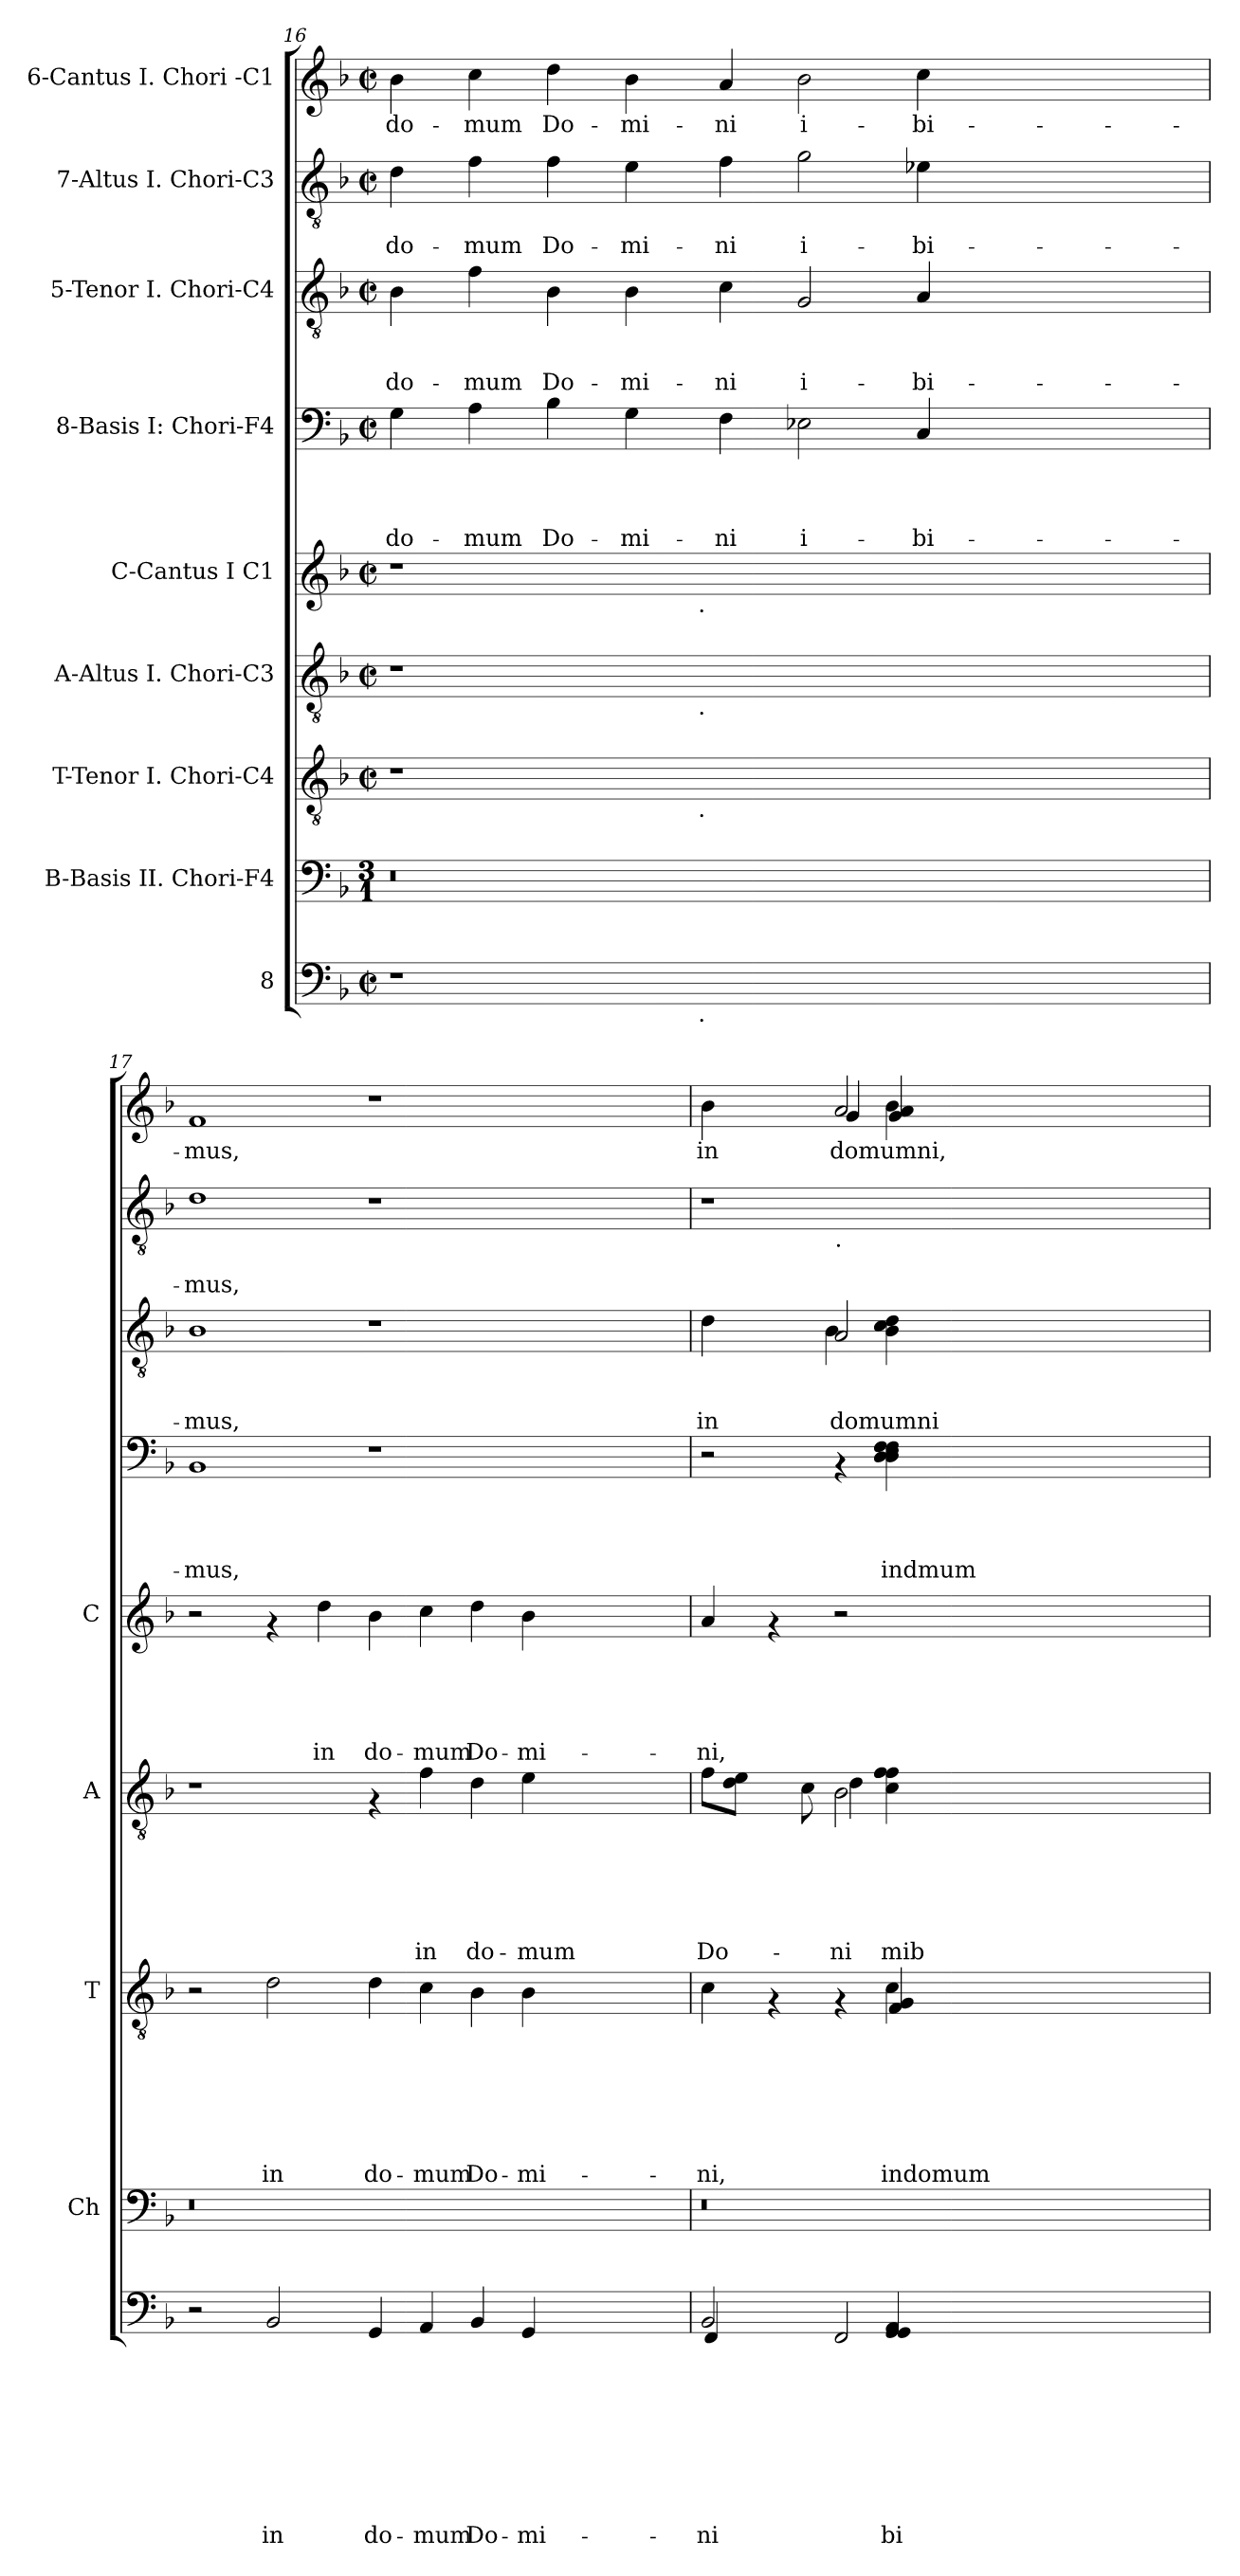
**kern	**text	**text	**text	**text	**text	**text	**text	**text	**text	**kern	**kern	**text	**text	**text	**text	**text	**text	**text	**kern	**text	**text	**text	**text	**text	**text	**kern	**text	**text	**text	**text	**text	**kern	**text	**text	**text	**text	**kern	**text	**text	**text	**kern	**text	**text	**kern	**text
*part9	*part9	*part9	*part9	*part9	*part9	*part9	*part9	*part9	*part9	*part8	*part7	*part7	*part7	*part7	*part7	*part7	*part7	*part7	*part6	*part6	*part6	*part6	*part6	*part6	*part6	*part5	*part5	*part5	*part5	*part5	*part5	*part4	*part4	*part4	*part4	*part4	*part3	*part3	*part3	*part3	*part2	*part2	*part2	*part1	*part1
*staff9	*staff9	*staff9	*staff9	*staff9	*staff9	*staff9	*staff9	*staff9	*staff9	*staff8	*staff7	*staff7	*staff7	*staff7	*staff7	*staff7	*staff7	*staff7	*staff6	*staff6	*staff6	*staff6	*staff6	*staff6	*staff6	*staff5	*staff5	*staff5	*staff5	*staff5	*staff5	*staff4	*staff4	*staff4	*staff4	*staff4	*staff3	*staff3	*staff3	*staff3	*staff2	*staff2	*staff2	*staff1	*staff1
*I"8	*	*	*	*	*	*	*	*	*	*I"B-Basis II. Chori-F4	*I"T-Tenor I. Chori-C4	*	*	*	*	*	*	*	*I"A-Altus I. Chori-C3	*	*	*	*	*	*	*I"C-Cantus I C1	*	*	*	*	*	*I"8-Basis I: Chori-F4	*	*	*	*	*I"5-Tenor I. Chori-C4	*	*	*	*I"7-Altus I. Chori-C3	*	*	*I"6-Cantus I. Chori -C1	*
*	*	*	*	*	*	*	*	*	*	*I'Ch	*I'T	*	*	*	*	*	*	*	*I'A	*	*	*	*	*	*	*I'C	*	*	*	*	*	*	*	*	*	*	*	*	*	*	*	*	*	*	*
*clefF4	*	*	*	*	*	*	*	*	*	*clefF4	*clefGv2	*	*	*	*	*	*	*	*clefGv2	*	*	*	*	*	*	*clefG2	*	*	*	*	*	*clefF4	*	*	*	*	*clefGv2	*	*	*	*clefGv2	*	*	*clefG2	*
*k[b-]	*	*	*	*	*	*	*	*	*	*k[b-]	*k[b-]	*	*	*	*	*	*	*	*k[b-]	*	*	*	*	*	*	*k[b-]	*	*	*	*	*	*k[b-]	*	*	*	*	*k[b-]	*	*	*	*k[b-]	*	*	*k[b-]	*
*F:	*	*	*	*	*	*	*	*	*	*F:	*F:	*	*	*	*	*	*	*	*F:	*	*	*	*	*	*	*F:	*	*	*	*	*	*F:	*	*	*	*	*F:	*	*	*	*F:	*	*	*F:	*
*M2/2	*	*	*	*	*	*	*	*	*	*M3/1	*M2/2	*	*	*	*	*	*	*	*M2/2	*	*	*	*	*	*	*M2/2	*	*	*	*	*	*M2/2	*	*	*	*	*M2/2	*	*	*	*M2/2	*	*	*M2/2	*
*met(c|)	*	*	*	*	*	*	*	*	*	*	*met(c|)	*	*	*	*	*	*	*	*met(c|)	*	*	*	*	*	*	*met(c|)	*	*	*	*	*	*met(c|)	*	*	*	*	*met(c|)	*	*	*	*met(c|)	*	*	*met(c|)	*
=16	=16	=16	=16	=16	=16	=16	=16	=16	=16	=16	=16	=16	=16	=16	=16	=16	=16	=16	=16	=16	=16	=16	=16	=16	=16	=16	=16	=16	=16	=16	=16	=16	=16	=16	=16	=16	=16	=16	=16	=16	=16	=16	=16	=16	=16
!	!	!	!	!	!	!	!	!	!	!	!	!	!	!	!	!	!	!	!	!	!	!	!	!	!	!	!	!	!	!	!	!	!	!	!	!LO:LY:b	!	!	!	!LO:LY:b	!	!	!LO:LY:b	!	!LO:LY:b
*^	*	*	*	*	*	*	*	*	*	*	*^	*	*	*	*	*	*	*	*^	*	*	*	*	*	*	*^	*	*	*	*	*	*	*	*	*	*	*	*	*	*	*	*	*	*	*
1r	2ryy	.	.	.	.	.	.	.	.	.	0.r	1r	2ryy	.	.	.	.	.	.	.	1r	2ryy	.	.	.	.	.	.	1r	2ryy	.	.	.	.	.	4G\	.	.	.	do-	4B-\	.	.	do-	4d\	.	do-	4b-\	do-
!	!	!	!	!	!	!	!	!	!	!	!	!	!	!	!	!	!	!	!	!	!	!	!	!	!	!	!	!	!	!	!	!	!	!	!	!	!	!	!	!LO:LY:b	!	!	!	!LO:LY:b	!	!	!LO:LY:b	!	!LO:LY:b
.	.	.	.	.	.	.	.	.	.	.	.	.	.	.	.	.	.	.	.	.	.	.	.	.	.	.	.	.	.	.	.	.	.	.	.	4A\	.	.	.	-mum	4f\	.	.	-mum	4f\	.	-mum	4cc\	-mum
!	!	!	!	!	!	!	!	!	!	!	!	!	!	!	!	!	!	!	!	!	!	!	!	!	!	!	!	!	!	!	!	!	!	!	!	!	!	!	!	!LO:LY:b	!	!	!	!LO:LY:b	!	!	!LO:LY:b	!	!LO:LY:b
.	4...ryy	.	.	.	.	.	.	.	.	.	.	.	4...ryy	.	.	.	.	.	.	.	.	4...ryy	.	.	.	.	.	.	.	4...ryy	.	.	.	.	.	4B-\	.	.	.	Do-	4B-\	.	.	Do-	4f\	.	Do-	4dd\	Do-
!	!	!	!	!	!	!	!	!	!	!	!	!	!	!	!	!	!	!	!	!	!	!	!	!	!	!	!	!	!	!	!	!	!	!	!	!	!	!	!	!LO:LY:b	!	!	!	!LO:LY:b	!	!	!LO:LY:b	!	!LO:LY:b
.	.	.	.	.	.	.	.	.	.	.	.	.	.	.	.	.	.	.	.	.	.	.	.	.	.	.	.	.	.	.	.	.	.	.	.	4G\	.	.	.	-mi-	4B-\	.	.	-mi-	4e\	.	-mi-	4b-\	-mi-
!	!	!	!	!	!	!	!	!	!	!	!	!	!	!	!	!	!	!	!	!	!	!	!	!	!	!	!	!	!	!LO:TX:b:t=.	!	!	!	!	!	!	!	!	!	!	!	!	!	!	!	!	!	!	!
!	!	!	!	!	!	!	!	!	!	!	!	!	!	!	!	!	!	!	!	!	!	!LO:TX:b:t=.	!	!	!	!	!	!	!	!	!	!	!	!	!	!	!	!	!	!	!	!	!	!	!	!	!	!	!
!	!	!	!	!	!	!	!	!	!	!	!	!	!LO:TX:b:t=.	!	!	!	!	!	!	!	!	!	!	!	!	!	!	!	!	!	!	!	!	!	!	!	!	!	!	!	!	!	!	!	!	!	!	!	!
!	!LO:TX:b:t=.	!	!	!	!	!	!	!	!	!	!	!	!	!	!	!	!	!	!	!	!	!	!	!	!	!	!	!	!	!	!	!	!	!	!	!	!	!	!	!	!	!	!	!	!	!	!	!	!
.	1ryy	.	.	.	.	.	.	.	.	.	.	.	1ryy	.	.	.	.	.	.	.	.	1ryy	.	.	.	.	.	.	.	1ryy	.	.	.	.	.	.	.	.	.	.	.	.	.	.	.	.	.	.	.
!	!	!	!	!	!	!	!	!	!	!	!	!	!	!	!	!	!	!	!	!	!	!	!	!	!	!	!	!	!	!	!	!	!	!	!	!	!	!	!	!LO:LY:b	!	!	!	!LO:LY:b	!	!	!LO:LY:b	!	!LO:LY:b
0ryy	.	.	.	.	.	.	.	.	.	.	.	0ryy	.	.	.	.	.	.	.	.	0ryy	.	.	.	.	.	.	.	0ryy	.	.	.	.	.	.	4F\	.	.	.	-ni	4c\	.	.	-ni	4f\	.	-ni	4a/	-ni
!	!	!	!	!	!	!	!	!	!	!	!	!	!	!	!	!	!	!	!	!	!	!	!	!	!	!	!	!	!	!	!	!	!	!	!	!	!	!	!	!LO:LY:b	!	!	!	!LO:LY:b	!	!	!LO:LY:b	!	!LO:LY:b
.	.	.	.	.	.	.	.	.	.	.	.	.	.	.	.	.	.	.	.	.	.	.	.	.	.	.	.	.	.	.	.	.	.	.	.	2E-X\	.	.	.	i-	2G/	.	.	i-	2g\	.	i-	2b-\	i-
!	!	!	!	!	!	!	!	!	!	!	!	!	!	!	!	!	!	!	!	!	!	!	!	!	!	!	!	!	!	!	!	!	!	!	!	!	!	!	!	!LO:LY:b	!	!	!	!LO:LY:b	!	!	!LO:LY:b	!	!LO:LY:b
.	.	.	.	.	.	.	.	.	.	.	.	.	.	.	.	.	.	.	.	.	.	.	.	.	.	.	.	.	.	.	.	.	.	.	.	4C/	.	.	.	-bi-	4A/	.	.	-bi-	4e-X\	.	-bi-	4cc\	-bi-
.	1ryy	.	.	.	.	.	.	.	.	.	.	.	1ryy	.	.	.	.	.	.	.	.	1ryy	.	.	.	.	.	.	.	1ryy	.	.	.	.	.	.	.	.	.	.	.	.	.	.	.	.	.	.	.
.	.	.	.	.	.	.	.	.	.	.	.	.	.	.	.	.	.	.	.	.	.	.	.	.	.	.	.	.	.	.	.	.	.	.	.	1ryy	.	.	.	.	1ryy	.	.	.	1ryy	.	.	1ryy	.
.	32ryy	.	.	.	.	.	.	.	.	.	.	.	32ryy	.	.	.	.	.	.	.	.	32ryy	.	.	.	.	.	.	.	32ryy	.	.	.	.	.	.	.	.	.	.	.	.	.	.	.	.	.	.	.
=17	=17	=17	=17	=17	=17	=17	=17	=17	=17	=17	=17	=17	=17	=17	=17	=17	=17	=17	=17	=17	=17	=17	=17	=17	=17	=17	=17	=17	=17	=17	=17	=17	=17	=17	=17	=17	=17	=17	=17	=17	=17	=17	=17	=17	=17	=17	=17	=17	=17
!	!	!	!	!	!	!	!	!	!	!	!	!	!	!	!	!	!	!	!	!	!	!	!	!	!	!	!	!	!	!	!	!	!	!	!	!	!	!	!	!LO:LY:b	!	!	!	!LO:LY:b	!	!	!LO:LY:b	!	!LO:LY:b
*	*	*	*	*	*	*	*	*	*	*	*	*v	*v	*	*	*	*	*	*	*	*	*	*	*	*	*	*	*	*v	*v	*	*	*	*	*	*	*	*	*	*	*	*	*	*	*	*	*	*	*
*v	*v	*	*	*	*	*	*	*	*	*	*	*	*	*	*	*	*	*	*	*v	*v	*	*	*	*	*	*	*	*	*	*	*	*	*	*	*	*	*	*	*	*	*	*	*	*	*	*
2r	.	.	.	.	.	.	.	.	.	0.r	2r	.	.	.	.	.	.	.	1r	.	.	.	.	.	.	2r	.	.	.	.	.	1BB-	.	.	.	-mus,	1B-	.	.	-mus,	1d	.	-mus,	1f	-mus,
!	!	!	!	!	!	!	!	!	!LO:LY:b	!	!	!	!	!	!	!	!	!LO:LY:b	!	!	!	!	!	!	!	!	!	!	!	!	!	!	!	!	!	!	!	!	!	!	!	!	!	!	!
2BB-/	.	.	.	.	.	.	.	.	in	.	2d\	.	.	.	.	.	.	in	.	.	.	.	.	.	.	4rf	.	.	.	.	.	.	.	.	.	.	.	.	.	.	.	.	.	.	.
!	!	!	!	!	!	!	!	!	!	!	!	!	!	!	!	!	!	!	!	!	!	!	!	!	!	!	!	!	!	!	!LO:LY:b	!	!	!	!	!	!	!	!	!	!	!	!	!	!
.	.	.	.	.	.	.	.	.	.	.	.	.	.	.	.	.	.	.	.	.	.	.	.	.	.	4dd\	.	.	.	.	in	.	.	.	.	.	.	.	.	.	.	.	.	.	.
!	!	!	!	!	!	!	!	!	!LO:LY:b	!	!	!	!	!	!	!	!	!LO:LY:b	!	!	!	!	!	!	!	!	!	!	!	!	!LO:LY:b	!	!	!	!	!	!	!	!	!	!	!	!	!	!
4GG/	.	.	.	.	.	.	.	.	do-	.	4d\	.	.	.	.	.	.	do-	4rF	.	.	.	.	.	.	4b-\	.	.	.	.	do-	1r	.	.	.	.	1r	.	.	.	1r	.	.	1r	.
!	!	!	!	!	!	!	!	!	!LO:LY:b	!	!	!	!	!	!	!	!	!LO:LY:b	!	!	!	!	!	!	!LO:LY:b	!	!	!	!	!	!LO:LY:b	!	!	!	!	!	!	!	!	!	!	!	!	!	!
4AA/	.	.	.	.	.	.	.	.	-mum	.	4c\	.	.	.	.	.	.	-mum	4f\	.	.	.	.	.	in	4cc\	.	.	.	.	-mum	.	.	.	.	.	.	.	.	.	.	.	.	.	.
!	!	!	!	!	!	!	!	!	!LO:LY:b	!	!	!	!	!	!	!	!	!LO:LY:b	!	!	!	!	!	!	!LO:LY:b	!	!	!	!	!	!LO:LY:b	!	!	!	!	!	!	!	!	!	!	!	!	!	!
4BB-/	.	.	.	.	.	.	.	.	Do-	.	4B-\	.	.	.	.	.	.	Do-	4d\	.	.	.	.	.	do-	4dd\	.	.	.	.	Do-	.	.	.	.	.	.	.	.	.	.	.	.	.	.
!	!	!	!	!	!	!	!	!	!LO:LY:b	!	!	!	!	!	!	!	!	!LO:LY:b	!	!	!	!	!	!	!LO:LY:b	!	!	!	!	!	!LO:LY:b	!	!	!	!	!	!	!	!	!	!	!	!	!	!
4GG/	.	.	.	.	.	.	.	.	-mi-	.	4B-\	.	.	.	.	.	.	-mi-	4e\	.	.	.	.	.	-mum	4b-\	.	.	.	.	-mi-	.	.	.	.	.	.	.	.	.	.	.	.	.	.
1ryy	.	.	.	.	.	.	.	.	.	.	1ryy	.	.	.	.	.	.	.	1ryy	.	.	.	.	.	.	1ryy	.	.	.	.	.	1ryy	.	.	.	.	1ryy	.	.	.	1ryy	.	.	1ryy	.
!!LO:PB:g=z
=18	=18	=18	=18	=18	=18	=18	=18	=18	=18	=18	=18	=18	=18	=18	=18	=18	=18	=18	=18	=18	=18	=18	=18	=18	=18	=18	=18	=18	=18	=18	=18	=18	=18	=18	=18	=18	=18	=18	=18	=18	=18	=18	=18	=18	=18
*^	*	*	*	*	*	*	*	*	*	*	*	*	*	*	*	*	*	*	*	*	*	*	*	*	*	*	*	*	*	*	*	*	*	*	*	*	*	*	*	*	*	*	*	*	*
!	!	!	!	!	!	!	!	!	!	!	!	!	!	!	!	!	!	!	!	!	!	!	!	!	!	!	!	!	!	!	!	!	!	!	!	!	!	!	!	!	!	!	!	!	!LO:TX:a:t=1 8	!
!	!	!	!	!	!	!	!	!	!	!LO:LY:b	!	!	!	!	!	!	!	!	!LO:LY:b	!	!	!	!	!	!	!LO:LY:b	!	!	!	!	!	!LO:LY:b	!	!	!	!	!	!	!	!	!LO:LY:b	!	!	!	!	!LO:LY:b
*	*^	*	*	*	*	*	*	*	*	*	*	*^	*	*	*	*	*	*	*	*^	*	*	*	*	*	*	*	*	*	*	*	*	*	*	*	*	*	*^	*	*	*	*^	*	*	*^	*
*	*	*	*	*	*	*	*	*	*	*	*	*	*	*	*	*	*	*	*	*	*	*	*	*	*	*	*	*	*	*	*	*	*	*	*	*	*	*	*	*	*	*	*	*	*	*	*	*	*	*	*^	*
2BB-/	4FF/	2.ryy	.	.	.	.	.	.	.	.	-ni	0.r	4c\	2.ryy	.	.	.	.	.	.	-ni,	8f\L	2ryy	.	.	.	.	.	Do-	4a/	.	.	.	.	-ni,	2r	.	.	.	.	4d\	2ryy	.	.	in	1r	2ryy	.	.	4b-\	2ryy	2.ryy	in
.	.	.	.	.	.	.	.	.	.	.	.	.	.	.	.	.	.	.	.	.	.	8d\ 8e\J	.	.	.	.	.	.	.	.	.	.	.	.	.	.	.	.	.	.	.	.	.	.	.	.	.	.	.	.	.	.	.
.	4ryy	.	.	.	.	.	.	.	.	.	.	.	4rF	.	.	.	.	.	.	.	.	8ryy	.	.	.	.	.	.	.	4rf	.	.	.	.	.	.	.	.	.	.	4ryy	.	.	.	.	.	.	.	.	4ryy	.	.	.
.	.	.	.	.	.	.	.	.	.	.	.	.	.	.	.	.	.	.	.	.	.	8c\	.	.	.	.	.	.	.	.	.	.	.	.	.	.	.	.	.	.	.	.	.	.	.	.	.	.	.	.	.	.	.
!	!	!	!	!	!	!	!	!	!	!	!	!	!	!	!	!	!	!	!	!	!	!	!	!	!	!	!	!	!	!	!	!	!	!	!	!	!	!	!	!	!	!	!	!	!	!	!LO:TX:b:t=.	!	!	!	!	!	!
!	!	!	!	!	!	!	!	!	!	!	!	!	!	!	!	!	!	!	!	!	!	!	!	!	!	!	!	!	!LO:LY:b	!	!	!	!	!	!	!	!	!	!	!	!	!	!	!	!LO:LY:b	!	!	!	!	!	!	!	!LO:LY:b
0ryy	2FF/	.	.	.	.	.	.	.	.	.	.	.	4rF	.	.	.	.	.	.	.	.	2B-\	4d\	.	.	.	.	.	-ni	2r	.	.	.	.	.	4rAA	.	.	.	.	2A/	4B-\	.	.	domumni	.	1ryy	.	.	2a/	4g/	.	domumni,
!	!	!	!	!	!	!	!	!	!	!	!LO:LY:b	!	!	!	!	!	!	!	!	!	!LO:LY:b	!	!	!	!	!	!	!	!LO:LY:b	!	!	!	!	!	!	!	!	!	!	!LO:LY:b	!	!	!	!	!	!	!	!	!	!	!	!	!
.	.	4GG/ 4GG/ 4AA/	.	.	.	.	.	.	.	.	bi-	.	4c\	4F/ 4G/	.	.	.	.	.	.	indomum	.	4c\ 4f\ 4f\	.	.	.	.	.	mib-	.	.	.	.	.	.	4D\ 4D\ 4E\ 4F\ 4F\	.	.	.	indmum	.	4B-\ 4c\ 4d\	.	.	.	.	.	.	.	.	4b-\	4g/ 4a/	.
.	0ryy	0ryy	.	.	.	.	.	.	.	.	.	.	0ryy	0ryy	.	.	.	.	.	.	.	0ryy	0ryy	.	.	.	.	.	.	0ryy	.	.	.	.	.	0ryy	.	.	.	.	0ryy	0ryy	.	.	.	0ryy	.	.	.	0ryy	0ryy	0ryy	.
.	.	.	.	.	.	.	.	.	.	.	.	.	.	.	.	.	.	.	.	.	.	.	.	.	.	.	.	.	.	.	.	.	.	.	.	.	.	.	.	.	.	.	.	.	.	.	1.ryy	.	.	.	.	.	.
2ryy	.	.	.	.	.	.	.	.	.	.	.	.	.	.	.	.	.	.	.	.	.	.	.	.	.	.	.	.	.	.	.	.	.	.	.	.	.	.	.	.	.	.	.	.	.	.	.	.	.	.	.	.	.
*	*	*	*	*	*	*	*	*	*	*	*	*	*v	*v	*	*	*	*	*	*	*	*	*	*	*	*	*	*	*	*	*	*	*	*	*	*	*	*	*	*	*v	*v	*	*	*	*v	*v	*	*	*v	*v	*v	*
*v	*v	*v	*	*	*	*	*	*	*	*	*	*	*	*	*	*	*	*	*	*	*v	*v	*	*	*	*	*	*	*	*	*	*	*	*	*	*	*	*	*	*	*	*	*	*	*	*	*	*
=	=	=	=	=	=	=	=	=	=	=	=	=	=	=	=	=	=	=	=	=	=	=	=	=	=	=	=	=	=	=	=	=	=	=	=	=	=	=	=	=	=	=	=	=	=
*-	*-	*-	*-	*-	*-	*-	*-	*-	*-	*-	*-	*-	*-	*-	*-	*-	*-	*-	*-	*-	*-	*-	*-	*-	*-	*-	*-	*-	*-	*-	*-	*-	*-	*-	*-	*-	*-	*-	*-	*-	*-	*-	*-	*-	*-
